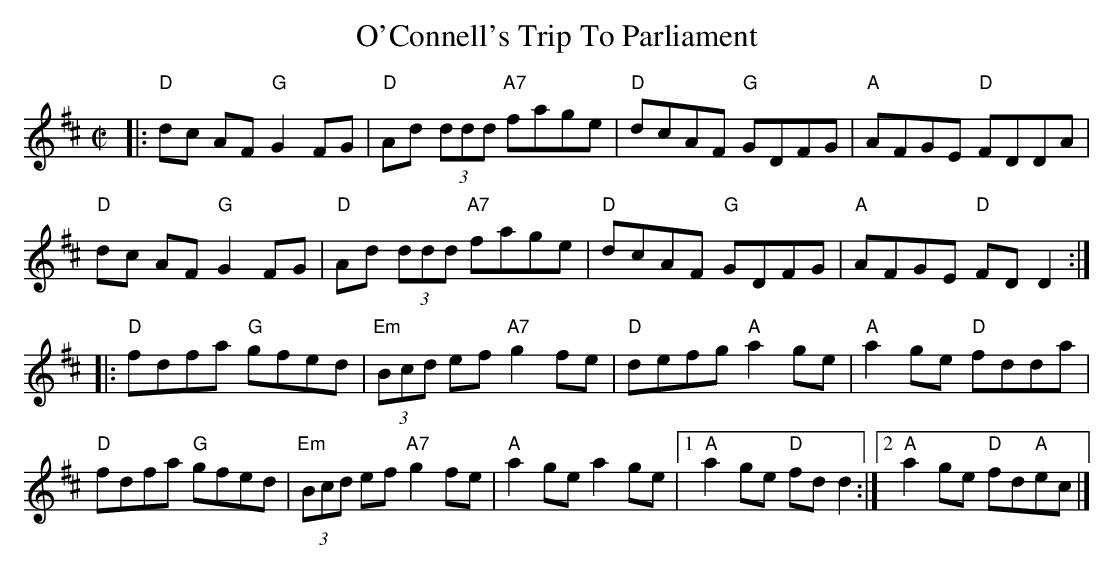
X:1
T: O'Connell's Trip To Parliament
M: C|
L: 1/8
K:D
|:"D" dc AF "G"G2FG| "D" Ad (3ddd "A7" fage| "D" dcAF "G" GDFG| "A" AFGE "D" FDDA|
"D" dc AF "G"G2FG| "D" Ad (3ddd "A7" fage| "D" dcAF "G" GDFG| "A" AFGE "D" FDD2:|
|:"D" fdfa "G" gfed| "Em" (3Bcd ef "A7" g2fe| "D" defg "A"a2ge| "A" a2ge "D" fdda|
 "D" fdfa "G" gfed| "Em" (3Bcd ef "A7" g2fe| "A" a2 ge a2ge |1"A" a2ge "D"fdd2:|2 "A"a2 ge "D"fd"A"ec|]
